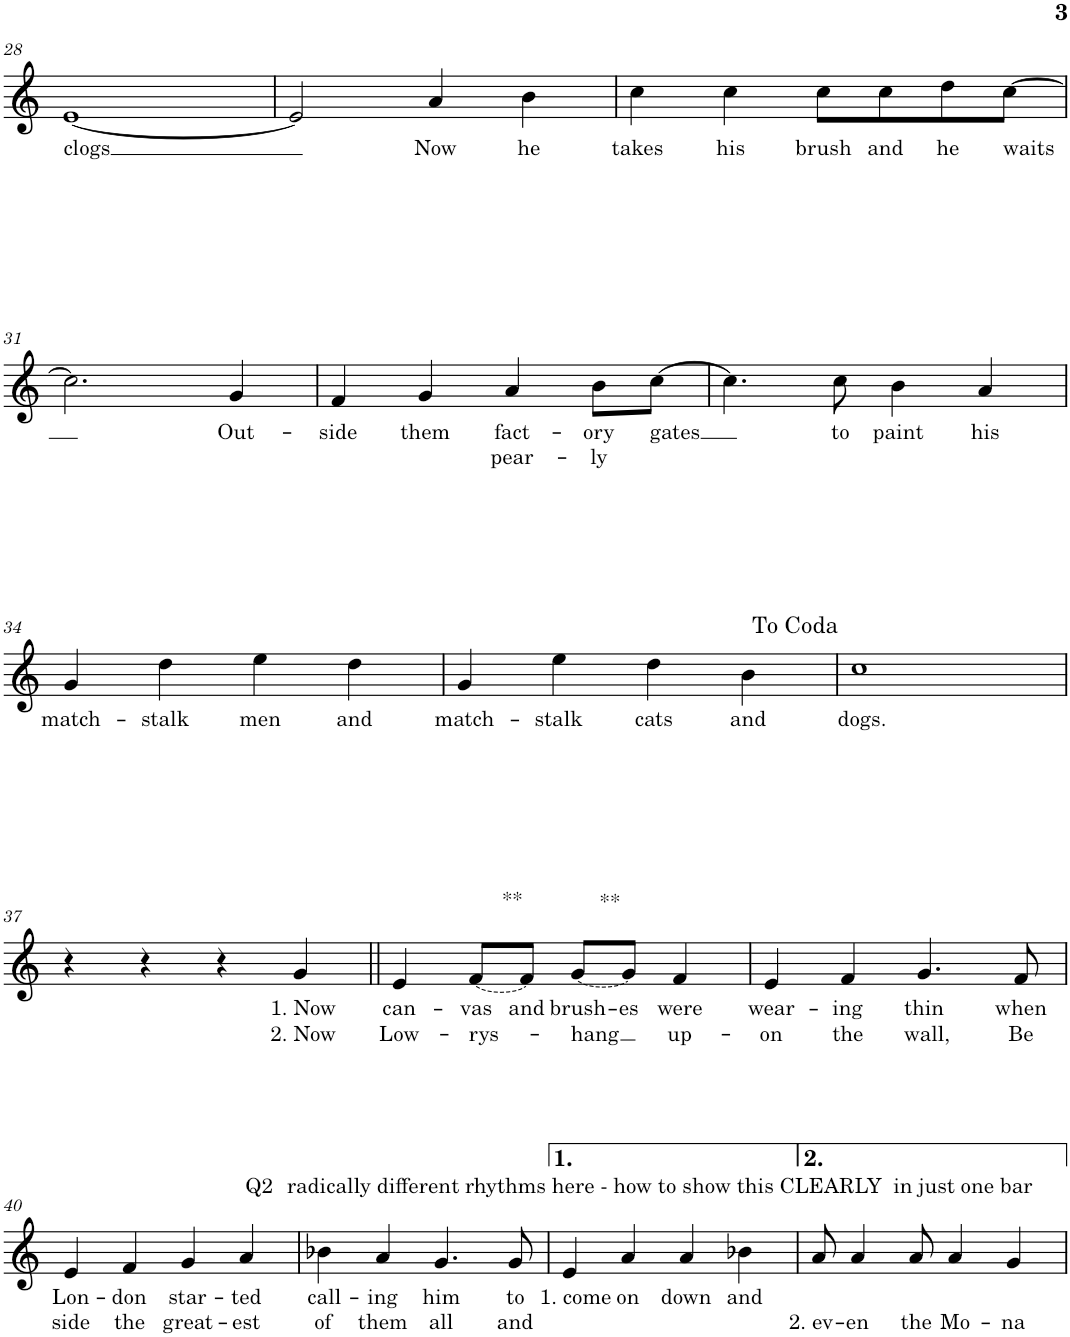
**kern	**text	**text
*part1	*part1	*part1
*staff1	*staff1	*staff1
*I"Piano	*	*
*I'Pno.	*	*
!!LO:PB:g=z
*clefG2	*	*
*k[]	*	*
*M4/4	*	*
=28	=28	=28
!	!LO:LY:b	!
[1e	clogs	.
=29	=29	=29
2e/]	.	.
!	!LO:LY:b	!
4a/	Now	.
!	!LO:LY:b	!
4b\	he	.
=30	=30	=30
!	!LO:LY:b	!
4cc\	takes	.
!	!LO:LY:b	!
4cc\	his	.
!	!LO:LY:b	!
8cc\L	brush	.
!	!LO:LY:b	!
8cc\	and	.
!	!LO:LY:b	!
8dd\	he	.
!	!LO:LY:b	!
[8cc\J	waits	.
!!LO:LB:g=z
=31	=31	=31
2.cc\]	.	.
!	!LO:LY:b	!
4g/	Out-	.
=32	=32	=32
!	!LO:LY:b	!
4f/	-side	.
!	!LO:LY:b	!
4g/	them	.
!	!LO:LY:b	!LO:LY:b
4a/	fact-	pear-
!	!LO:LY:b	!LO:LY:b
8b\L	-ory	-ly
!	!LO:LY:b	!
[8cc\J	gates	.
=33	=33	=33
4.cc\]	.	.
!	!LO:LY:b	!
8cc\	to	.
!	!LO:LY:b	!
4b\	paint	.
!	!LO:LY:b	!
4a/	his	.
!!LO:LB:g=z
=34	=34	=34
!	!LO:LY:b	!
4g/	match-	.
!	!LO:LY:b	!
4dd\	-stalk	.
!	!LO:LY:b	!
4ee\	men	.
!	!LO:LY:b	!
4dd\	and	.
=35	=35	=35
!	!LO:LY:b	!
4g/	match-	.
!	!LO:LY:b	!
4ee\	-stalk	.
!	!LO:LY:b	!
4dd\	cats	.
!	!LO:LY:b	!
4b\	and	.
=36	=36	=36
!	!LO:LY:b	!
1cc	dogs.	.
!!LO:LB:g=z
=37	=37	=37
4r	.	.
4r	.	.
4r	.	.
!	!LO:LY:b	!LO:LY:b
4g/	1. Now	2. Now
=38||	=38||	=38||
!	!LO:LY:b	!LO:LY:b
4e/	can-	Low-
!LO:TX:a:t=**	!	!
!LO:T:dash	!LO:LY:b	!LO:LY:b
[8f/L	-vas	-rys-
!	!LO:LY:b	!
8f/J]	and	.
!LO:TX:a:t=**	!	!
!LO:T:dash	!LO:LY:b	!LO:LY:b
[8g/L	brush-	-hang
!	!LO:LY:b	!
8g/J]	-es	.
!	!LO:LY:b	!LO:LY:b
4f/	were	up-
=39	=39	=39
!	!LO:LY:b	!LO:LY:b
4e/	wear-	-on
!	!LO:LY:b	!LO:LY:b
4f/	-ing	the
!	!LO:LY:b	!LO:LY:b
4.g/	thin	wall,
!	!LO:LY:b	!LO:LY:b
8f/	when	Be
!!LO:LB:g=z
=40	=40	=40
!	!LO:LY:b	!LO:LY:b
4e/	Lon-	side
!	!LO:LY:b	!LO:LY:b
4f/	-don	the
!	!LO:LY:b	!LO:LY:b
4g/	star-	great-
!	!LO:LY:b	!LO:LY:b
4a/	-ted	-est
=41	=41	=41
!	!LO:LY:b	!LO:LY:b
4b-X\	call-	of
!	!LO:LY:b	!LO:LY:b
4a/	-ing	them
!	!LO:LY:b	!LO:LY:b
4.g/	him	all
!	!LO:LY:b	!LO:LY:b
8g/	to	and
=42	=42	=42
!LO:TX:a:t=radically different rhythms here - how to show this CLEARLY  in just one bar	!	!
!	!LO:LY:b	!
4e/	1. come	.
!LO:TX:a:t=Q2	!	!
!	!LO:LY:b	!
4a/	on	.
!	!LO:LY:b	!
4a/	down	.
!	!LO:LY:b	!
4b-X\	and	.
=43	=43	=43
!	!	!LO:LY:b
8a/	.	2. ev-
!	!	!LO:LY:b
4a/	.	-en
!	!	!LO:LY:b
8a/	.	the
!	!	!LO:LY:b
4a/	.	Mo-
!	!	!LO:LY:b
4g/	.	-na
=	=	=
*-	*-	*-
